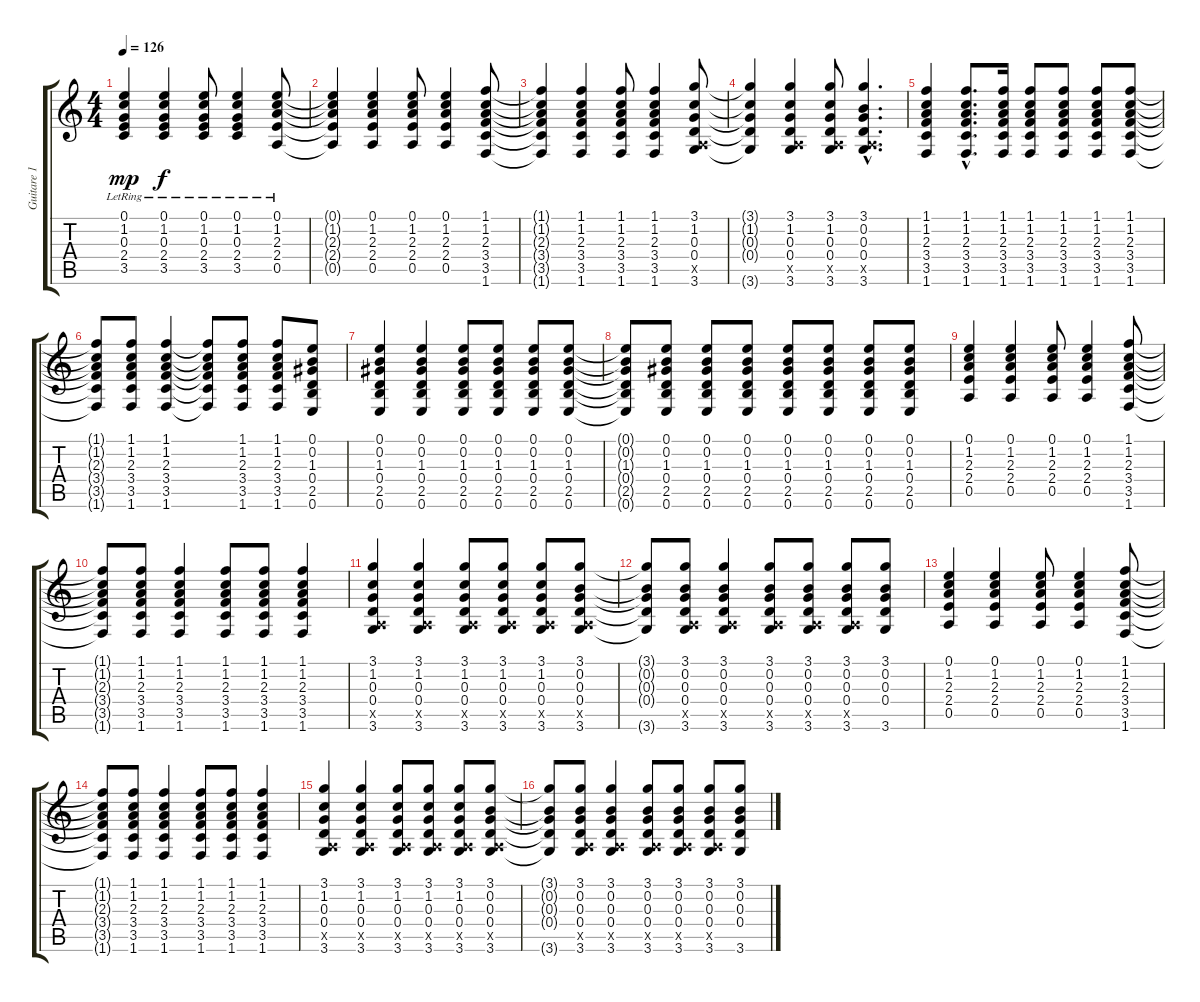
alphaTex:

\track ("Guitare 1" "Guitare 1") {instrument acousticguitarsteel}
\staff {score tabs}
\tuning (E4 B3 G3 D3 A2 E2) {hide}
\ts (4 4)
\tempo 126
\clef g2
\ks c
(0.1{lr} 1.2{lr} 0.3{lr} 2.4{lr} 3.5{lr}).4{dy mp} (0.1{lr} 1.2{lr} 0.3{lr} 2.4{lr} 3.5).4{dy f} (0.1{lr} 1.2{lr} 0.3{lr} 2.4{lr} 3.5{lr}).8 (0.1{lr} 1.2{lr} 0.3{lr} 2.4{lr} 3.5{lr}).4 (0.1{lr} 1.2{lr} 2.3{lr} 2.4{lr} 0.5{lr}).8 |
(0.1{t} 1.2{t} 2.3{t} 2.4{t} 0.5{t}).4 (0.1 1.2 2.3 2.4 0.5).4 (0.1 1.2 2.3 2.4 0.5).8 (0.1 1.2 2.3 2.4 0.5).4 (1.1 1.2 2.3 3.4 3.5 1.6).8 |
(1.1{t} 1.2{t} 2.3{t} 3.4{t} 3.5{t} 1.6{t}).4 (1.1 1.2 2.3 3.4 3.5 1.6).4 (1.1 1.2 2.3 3.4 3.5 1.6).8 (1.1 1.2 2.3 3.4 3.5 1.6).4 (3.1 1.2 0.3 0.4 0.5{x} 3.6).8 |
(3.1{t} 1.2{t} 0.3{t} 0.4{t} 3.6{t}).4 (3.1 1.2 0.3 0.4 0.5{x} 3.6).4 (3.1 1.2 0.3 0.4 0.5{x} 3.6).8 (3.1{hac} 0.2{hac} 0.3{hac} 0.4{hac} 0.5{hac x} 3.6{hac}).4{d} |
(1.1 1.2 2.3 3.4 3.5 1.6).4 (1.1{hac} 1.2{hac} 2.3{hac} 3.4{hac} 3.5{hac} 1.6{hac}).8{d} (1.1 1.2 2.3 3.4 3.5 1.6).16 (1.1 1.2 2.3 3.4 3.5 1.6).8 (1.1 1.2 2.3 3.4 3.5 1.6).8 (1.1 1.2 2.3 3.4 3.5 1.6).8 (1.1 1.2 2.3 3.4 3.5 1.6).8 |
(1.1{t} 1.2{t} 2.3{t} 3.4{t} 3.5{t} 1.6{t}).8 (1.1 1.2 2.3 3.4 3.5 1.6).8 (1.1 1.2 2.3 3.4 3.5 1.6).4 (1.1{t} 1.2{t} 2.3{t} 3.4{t} 3.5{t} 1.6{t}).8 (1.1 1.2 2.3 3.4 3.5 1.6).8 (1.1 1.2 2.3 3.4 3.5 1.6).8 (0.1 0.2 1.3 0.4 2.5 0.6).8 |
(0.1 0.2 1.3 0.4 2.5 0.6).4 (0.1 0.2 1.3 0.4 2.5 0.6).4 (0.1 0.2 1.3 0.4 2.5 0.6).8 (0.1 0.2 1.3 0.4 2.5 0.6).8 (0.1 0.2 1.3 0.4 2.5 0.6).8 (0.1 0.2 1.3 0.4 2.5 0.6).8 |
(0.1{t} 0.2{t} 1.3{t} 0.4{t} 2.5{t} 0.6{t}).8 (0.1 0.2 1.3 0.4 2.5 0.6).8 (0.1 0.2 1.3 0.4 2.5 0.6).8 (0.1 0.2 1.3 0.4 2.5 0.6).8 (0.1 0.2 1.3 0.4 2.5 0.6).8 (0.1 0.2 1.3 0.4 2.5 0.6).8 (0.1 0.2 1.3 0.4 2.5 0.6).8 (0.1 0.2 1.3 0.4 2.5 0.6).8 |
(0.1 1.2 2.3 2.4 0.5).4 (0.1 1.2 2.3 2.4 0.5).4 (0.1 1.2 2.3 2.4 0.5).8 (0.1 1.2 2.3 2.4 0.5).4 (1.1 1.2 2.3 3.4 3.5 1.6).8 |
(1.1{t} 1.2{t} 2.3{t} 3.4{t} 3.5{t} 1.6{t}).8 (1.1 1.2 2.3 3.4 3.5 1.6).8 (1.1 1.2 2.3 3.4 3.5 1.6).4 (1.1 1.2 2.3 3.4 3.5 1.6).8 (1.1 1.2 2.3 3.4 3.5 1.6).8 (1.1 1.2 2.3 3.4 3.5 1.6).4 |
(3.1 1.2 0.3 0.4 0.5{x} 3.6).4 (3.1 1.2 0.3 0.4 0.5{x} 3.6).4 (3.1 1.2 0.3 0.4 0.5{x} 3.6).8 (3.1 1.2 0.3 0.4 0.5{x} 3.6).8 (3.1 1.2 0.3 0.4 0.5{x} 3.6).8 (3.1 0.2 0.3 0.4 0.5{x} 3.6).8 |
(3.1{t} 0.2{t} 0.3{t} 0.4{t} 3.6{t}).8 (3.1 0.2 0.3 0.4 0.5{x} 3.6).8 (3.1 0.2 0.3 0.4 0.5{x} 3.6).4 (3.1 0.2 0.3 0.4 0.5{x} 3.6).8 (3.1 0.2 0.3 0.4 0.5{x} 3.6).8 (3.1 0.2 0.3 0.4 0.5{x} 3.6).8 (3.1 0.2 0.3 0.4 3.6).8 |
(0.1 1.2 2.3 2.4 0.5).4 (0.1 1.2 2.3 2.4 0.5).4 (0.1 1.2 2.3 2.4 0.5).8 (0.1 1.2 2.3 2.4 0.5).4 (1.1 1.2 2.3 3.4 3.5 1.6).8 |
(1.1{t} 1.2{t} 2.3{t} 3.4{t} 3.5{t} 1.6{t}).8 (1.1 1.2 2.3 3.4 3.5 1.6).8 (1.1 1.2 2.3 3.4 3.5 1.6).4 (1.1 1.2 2.3 3.4 3.5 1.6).8 (1.1 1.2 2.3 3.4 3.5 1.6).8 (1.1 1.2 2.3 3.4 3.5 1.6).4 |
(3.1 1.2 0.3 0.4 0.5{x} 3.6).4 (3.1 1.2 0.3 0.4 0.5{x} 3.6).4 (3.1 1.2 0.3 0.4 0.5{x} 3.6).8 (3.1 1.2 0.3 0.4 0.5{x} 3.6).8 (3.1 1.2 0.3 0.4 0.5{x} 3.6).8 (3.1 0.2 0.3 0.4 0.5{x} 3.6).8 |
(3.1{t} 0.2{t} 0.3{t} 0.4{t} 3.6{t}).8 (3.1 0.2 0.3 0.4 0.5{x} 3.6).8 (3.1 0.2 0.3 0.4 0.5{x} 3.6).4 (3.1 0.2 0.3 0.4 0.5{x} 3.6).8 (3.1 0.2 0.3 0.4 0.5{x} 3.6).8 (3.1 0.2 0.3 0.4 0.5{x} 3.6).8 (3.1 0.2 0.3 0.4 3.6).8
